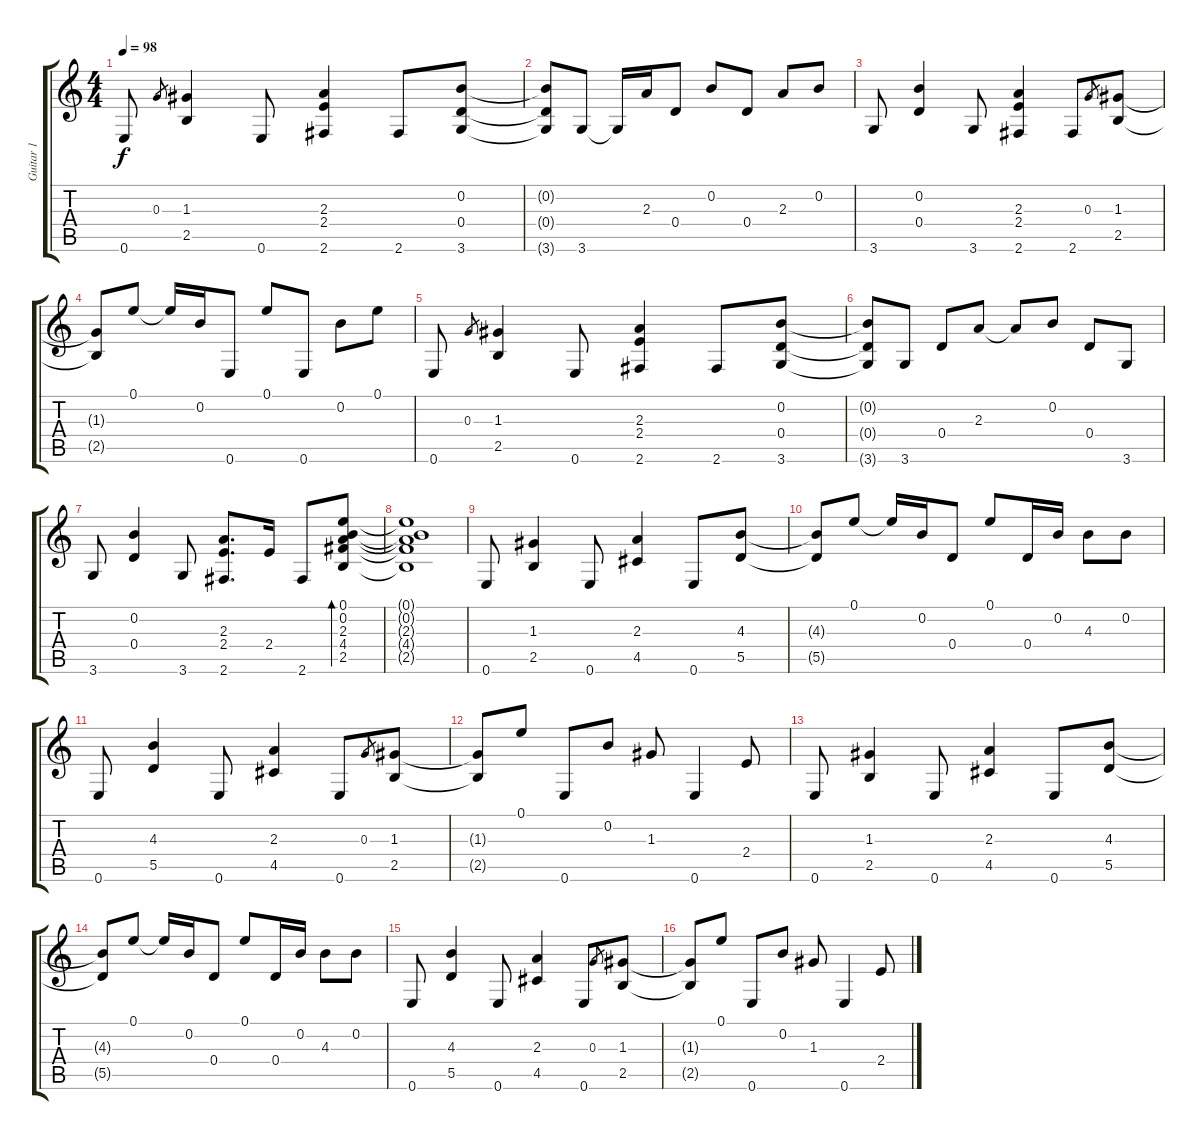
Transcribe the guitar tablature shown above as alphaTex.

\track ("Guitar 1" "Guitar 1") {instrument acousticguitarsteel}
\staff {score tabs}
\tuning (E4 B3 G3 D3 A2 E2) {hide}
\ts (4 4)
\tempo 98
\clef g2
\ks c
0.6.8{dy f instrument acousticguitarsteel} 0.3.8{gr} (1.3 2.5).4 0.6.8 (2.3 2.4 2.6).4 2.6.8 (0.2 0.4 3.6).8 |
(0.2{t} 0.4{t} 3.6{t}).8 3.6.8 3.6{t}.16 2.3.16 0.4.8 0.2.8 0.4.8 2.3.8 0.2.8 |
3.6.8 (0.2 0.4).4 3.6.8 (2.3 2.4 2.6).4 2.6.8 0.3.8{gr} (1.3 2.5).8 |
(1.3{t} 2.5{t}).8 0.1.8 0.1{t}.16 0.2.16 0.6.8 0.1.8 0.6.8 0.2.8 0.1.8 |
0.6.8 0.3.8{gr} (1.3 2.5).4 0.6.8 (2.3 2.4 2.6).4 2.6.8 (0.2 0.4 3.6).8 |
(0.2{t} 0.4{t} 3.6{t}).8 3.6.8 0.4.8 2.3.8 2.3{t}.8 0.2.8 0.4.8 3.6.8 |
3.6.8 (0.2 0.4).4 3.6.8 (2.3 2.4 2.6).8{d} 2.4.16 2.6.8 (0.1 0.2 2.3 4.4 2.5).8{bd 60} |
(0.1{t} 0.2{t} 2.3{t} 4.4{t} 2.5{t}).1 |
0.6.8 (1.3 2.5).4 0.6.8 (2.3 4.5).4 0.6.8 (4.3 5.5).8 |
(4.3{t} 5.5{t}).8 0.1.8 0.1{t}.16 0.2.16 0.4.8 0.1.8 0.4.16 0.2.16 4.3.8 0.2.8 |
0.6.8 (4.3 5.5).4 0.6.8 (2.3 4.5).4 0.6.8 0.3.8{gr} (1.3 2.5).8 |
(1.3{t} 2.5{t}).8 0.1.8 0.6.8 0.2.8 1.3.8 0.6.4 2.4.8 |
0.6.8 (1.3 2.5).4 0.6.8 (2.3 4.5).4 0.6.8 (4.3 5.5).8 |
(4.3{t} 5.5{t}).8 0.1.8 0.1{t}.16 0.2.16 0.4.8 0.1.8 0.4.16 0.2.16 4.3.8 0.2.8 |
0.6.8 (4.3 5.5).4 0.6.8 (2.3 4.5).4 0.6.8 0.3.8{gr} (1.3 2.5).8 |
(1.3{t} 2.5{t}).8 0.1.8 0.6.8 0.2.8 1.3.8 0.6.4 2.4.8
